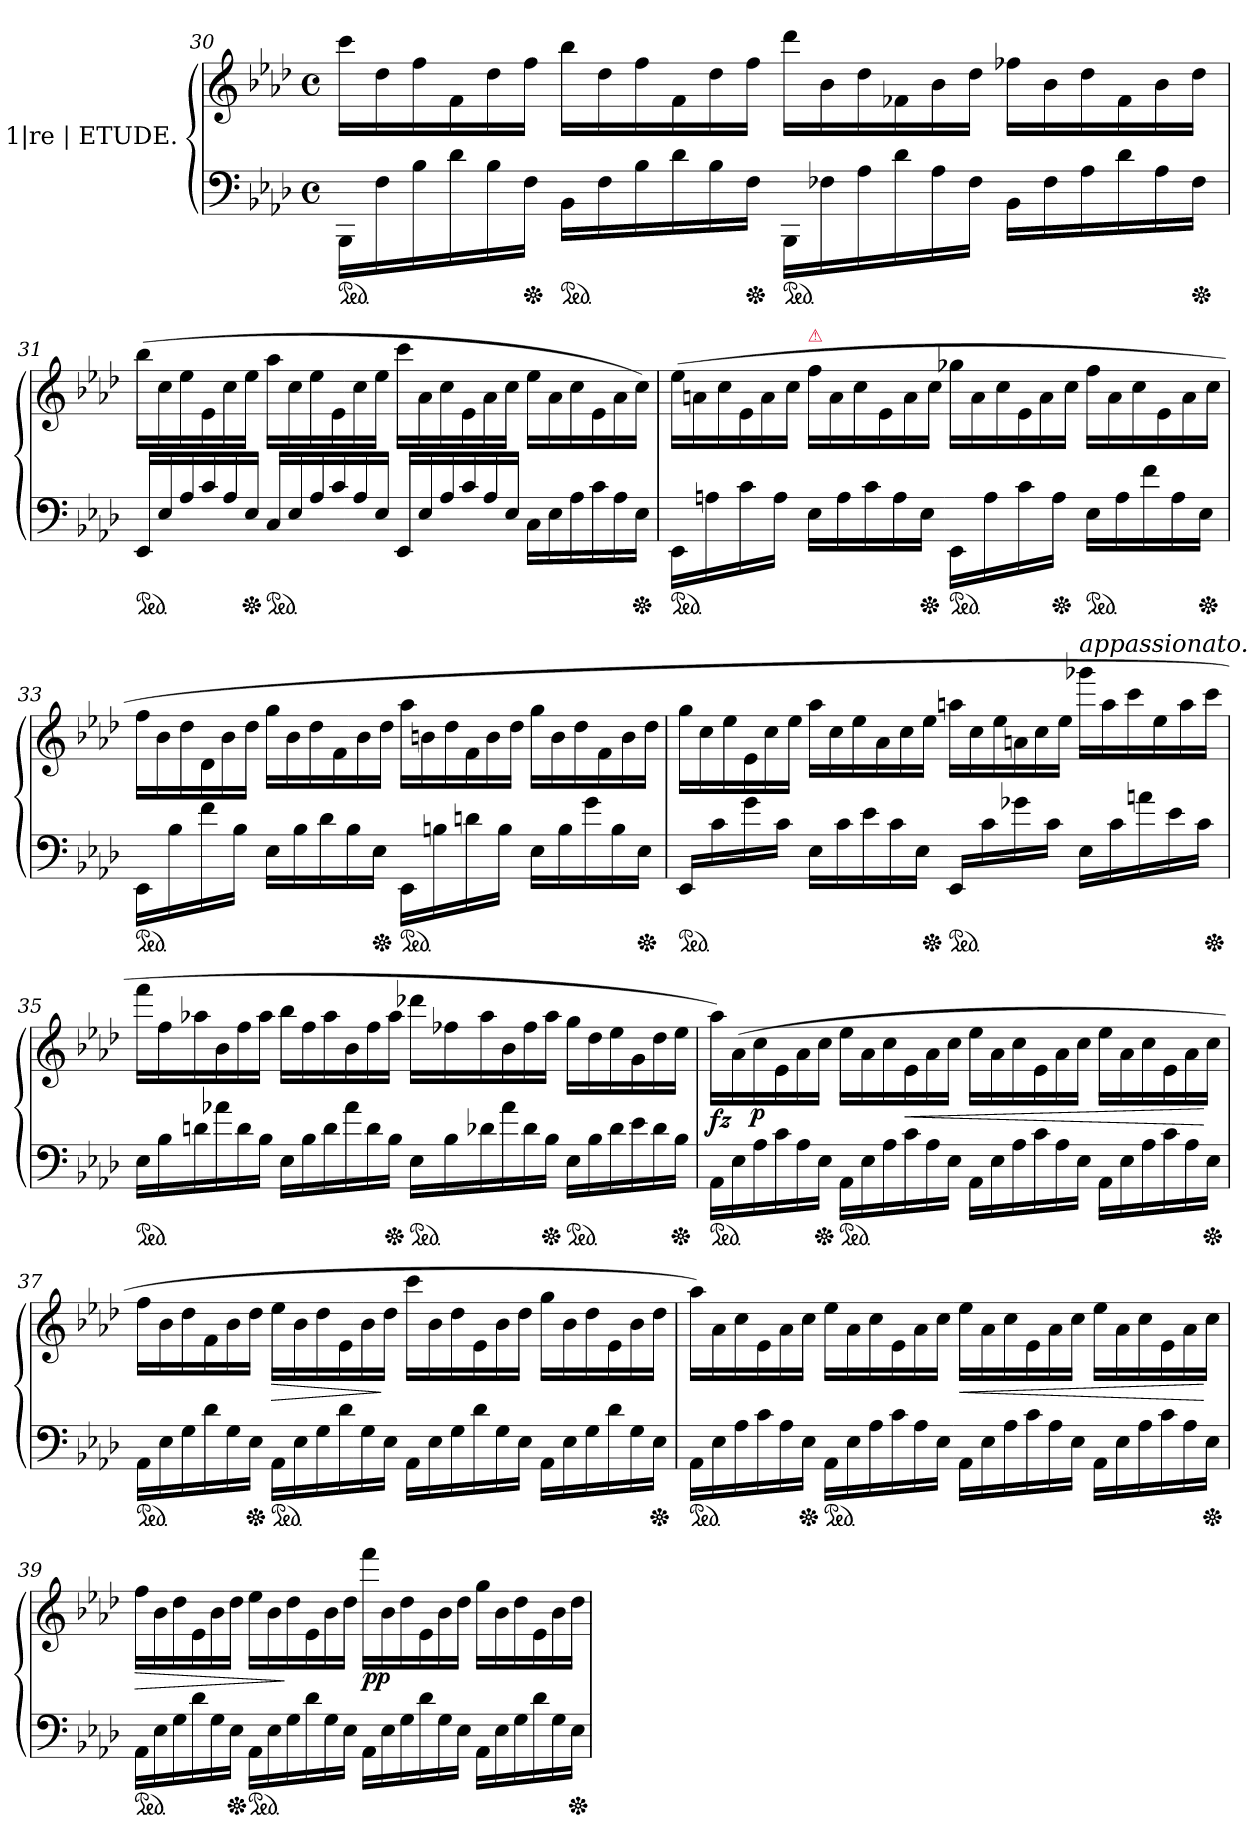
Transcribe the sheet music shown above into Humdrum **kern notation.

**kern	**kern	**dynam
*part1	*part1	*part1
*staff2	*staff1	*staff1/2
*I"1|re | ETUDE.	*	*
*clefF4	*clefG2	*
*k[b-e-a-d-]	*k[b-e-a-d-]	*
*A-:	*A-:	*
*M4/4	*M4/4	*
*met(c)	*met(c)	*
*Xtuplet	*Xtuplet	*
=30	=30	=30
!LO:TX:a:color=crimson:t=⚠	!	!
*ped	*	*
24BBB-/LL	24ccc\LL	.
24F!\	24dd-!	.
24B-!\	24ff!	.
24d-!\	24f!	.
24B-!\	24dd-!	.
*Xped	*	*
24F!\JJ	24ff!JJ	.
*ped	*	*
24BB-!\LL	24bb-\LL	.
24F!	24dd-!	.
24B-!	24ff!	.
24d-!	24f!	.
24B-!	24dd-!	.
*Xped	*	*
24F!JJ	24ff!JJ	.
!LO:TX:a:color=crimson:t=⚠	!	!
*ped	*	*
24BBB-/LL	24ddd-\LL	.
24F-X!\	24b-!	.
24A-!\	24dd-!	.
24d-!\	24f-X!	.
24A-!\	24b-!	.
24F-!\JJ	24dd-!JJ	.
24BB-!\LL	24ff-X\LL	.
24F-!	24b-!	.
24A-!	24dd-!	.
24d-!	24f-!	.
24A-!	24b-!	.
*Xped	*	*
24F-!JJ	24dd-!JJ	.
=31	=31	=31
*ped	*	*
24EE-/LL	(>24bb-\LL	.
24E-!\	24cc!	.
24A-!	24ee-!	.
24c!	24e-!	.
24A-!	24cc!	.
*Xped	*	*
24E-!JJ	24ee-!JJ	.
*ped	*	*
24C!/LL	24aa-\LL	.
24E-!\	24cc!	.
24A-!	24ee-!	.
24c!	24e-!	.
24A-!	24cc!	.
24E-!JJ	24ee-!JJ	.
24EE-/LL	24ccc\LL	.
24E-!\	24a-!	.
24A-!	24cc!	.
24c!	24e-!	.
24A-!	24a-!	.
24E-!JJ	24cc!JJ	.
24C!\LL	24ee-\LL	.
24E-!	24a-!	.
24A-!	24cc!	.
24c!	24e-!	.
24A-!	24a-!	.
*Xped	*	*
24E-!JJ	24cc!JJ)	.
=32	=32	=32
!LO:TX:a:color=crimson:t=⚠	!	!
*ped	*	*
16EE-/LL	(>24ee-\LL	.
.	24an!	.
16An!\	.	.
.	24cc!	.
16c!\	24e-!	.
.	24a!	.
16A!\JJ	.	.
.	24cc!JJ	.
!	!LO:TX:a:i:color=crimson:t=⚠	!
20E-!\LL	24ff\LL	.
.	24a!	.
20A!	.	.
.	24cc!	.
20c!	.	.
.	24e-!	.
20A!	.	.
.	24a!	.
*Xped	*	*
20E-!JJ	.	.
.	24cc!JJ	.
!LO:TX:a:color=crimson:t=⚠	!	!
*ped	*	*
16EE-/LL	24gg-X\LL	.
.	24a!	.
16A!\	.	.
.	24cc!	.
16c!\	24e-!	.
.	24a!	.
*Xped	*	*
16A!\JJ	.	.
.	24cc!JJ	.
*ped	*	*
20E-!\LL	24ff\LL	.
.	24a!	.
20A!	.	.
.	24cc!	.
20f!	.	.
.	24e-!	.
20A!	.	.
.	24a!	.
*Xped	*	*
20E-!JJ	.	.
.	24cc!JJ	.
=33	=33	=33
!LO:TX:a:color=crimson:t=⚠	!	!
*ped	*	*
16EE-/LL	24ff\LL	.
.	24b-!	.
16B-!\	.	.
.	24dd-!	.
16f!\	24d-!	.
.	24b-!	.
16B-!\JJ	.	.
.	24dd-!JJ	.
20E-!\LL	24gg\LL	.
.	24b-!	.
20B-!	.	.
.	24dd-!	.
20d-!	.	.
.	24f!	.
20B-!	.	.
.	24b-!	.
*Xped	*	*
20E-!JJ	.	.
.	24dd-!JJ	.
!LO:TX:a:color=crimson:t=⚠	!	!
*ped	*	*
16EE-/LL	24aa-\LL	.
.	24bn!	.
16Bn!\	.	.
.	24dd-!	.
16dn!\	24f!	.
.	24b!	.
16B!\JJ	.	.
.	24dd-!JJ	.
20E-!\LL	24gg\LL	.
.	24b!	.
20B!	.	.
.	24dd-!	.
20g!	.	.
.	24f!	.
20B!	.	.
.	24b!	.
*Xped	*	*
20E-!JJ	.	.
.	24dd-!JJ	.
=34	=34	=34
!LO:TX:a:color=crimson:t=⚠	!	!
*ped	*	*
16EE-/LL	24gg\LL	.
.	24cc!	.
16c!\	.	.
.	24ee-!	.
16g!\	24e-!	.
.	24cc!	.
16c!\JJ	.	.
.	24ee-!JJ	.
20E-!\LL	24aa-\LL	.
.	24cc!	.
20c!	.	.
.	24ee-!	.
20e-!	.	.
.	24a-!	.
20c!	.	.
.	24cc!	.
20E-!JJ	.	.
*Xped	*	*
.	24ee-!JJ	.
!LO:TX:a:color=crimson:t=⚠	!	!
*ped	*	*
16EE-/LL	24aan\LL	.
.	24cc!	.
16c!\	.	.
.	24ee-!	.
16g-X!\	24an!	.
.	24cc!	.
16c!\JJ	.	.
.	24ee-!JJ	.
!	!LO:TX:a:i:t=appassionato.	!
20E-!\LL	24ggg-X\LL	.
.	24aa!	.
20c!	.	.
.	24ccc!	.
20an!	.	.
.	24ee-!	.
20e-!	.	.
.	24aa!	.
20c!JJ	.	.
*Xped	*	*
.	24ccc!JJ	.
=35	=35	=35
*ped	*	*
24E-\LL	24fff\LL	.
24B-!	24ff!	.
24dn!	24aa-X!	.
24a-X!	24b-!	.
24d!	24ff!	.
24B-!JJ	24aa-!JJ	.
24E-\LL	24bb-\LL	.
24B-!	24ff!	.
24d!	24aa-!	.
24a-!	24b-!	.
24d!	24ff!	.
*Xped	*	*
24B-!JJ	24aa-!JJ	.
*ped	*	*
24E-\LL	24ddd-X\LL	.
24B-!	24ff-X!	.
24d-X!	24aa-!	.
24a-!	24b-!	.
24d-!	24ff-!	.
*Xped	*	*
24B-!JJ	24aa-!JJ	.
*ped	*	*
24E-\LL	24gg\LL	.
24B-!	24dd-!	.
24d-!	24ee-!	.
24e-!	24g!	.
24d-!	24dd-!	.
*Xped	*	*
24B-!JJ	24ee-!JJ	.
=36	=36	=36
*ped	*	*
24AA-\LL	24aa-\LL)	fz
24E-!	(>24a-!	.
24A-!	24cc!	p
24c!	24e-!	.
24A-!	24a-!	.
*Xped	*	*
24E-!JJ	24cc!JJ	.
*ped	*	*
24AA-!\LL	24ee-\LL	.
24E-!	24a-!	.
24A-!	24cc!	.
24c!	24e-!	<
24A-!	24a-!	.
24E-!JJ	24cc!JJ	.
24AA-!\LL	24ee-\LL	.
24E-!	24a-!	.
24A-!	24cc!	.
24c!	24e-!	.
24A-!	24a-!	.
24E-!JJ	24cc!JJ	.
24AA-!\LL	24ee-\LL	.
24E-!	24a-!	.
24A-!	24cc!	.
24c!	24e-!	.
24A-!	24a-!	.
*Xped	*	*
24E-!JJ	24cc!JJ	[
=37	=37	=37
*ped	*	*
24AA-!\LL	24ff\LL	.
24E-!	24b-!	.
24G!	24dd-!	.
24d-!	24f!	.
24G!	24b-!	.
*Xped	*	*
24E-!JJ	24dd-!JJ	.
*ped	*	*
24AA-!\LL	24ee-\LL	>
24E-!	24b-!	.
24G!	24dd-!	.
24d-!	24e-!	.
24G!	24b-!	.
24E-!JJ	24dd-!JJ	]
24AA-!\LL	24ccc\LL	.
24E-!	24b-!	.
24G!	24dd-!	.
24d-!	24e-!	.
24G!	24b-!	.
24E-!JJ	24dd-!JJ	.
24AA-!\LL	24gg\LL	.
24E-!	24b-!	.
24G!	24dd-!	.
24d-!	24e-!	.
24G!	24b-!	.
*Xped	*	*
24E-!JJ	24dd-!JJ	.
=38	=38	=38
*ped	*	*
24AA-!\LL	24aa-\LL)	.
24E-!	24a-!	.
24A-!	24cc!	.
24c!	24e-!	.
24A-!	24a-!	.
*Xped	*	*
24E-!JJ	24cc!JJ	.
*ped	*	*
24AA-!\LL	24ee-\LL	.
24E-!	24a-!	.
24A-!	24cc!	.
24c!	24e-!	.
24A-!	24a-!	.
24E-!JJ	24cc!JJ	.
24AA-!\LL	24ee-\LL	<
24E-!	24a-!	.
24A-!	24cc!	.
24c!	24e-!	.
24A-!	24a-!	.
24E-!JJ	24cc!JJ	.
24AA-!\LL	24ee-\LL	.
24E-!	24a-!	.
24A-!	24cc!	.
24c!	24e-!	.
24A-!	24a-!	.
*Xped	*	*
24E-!JJ	24cc!JJ	[
=39	=39	=39
*ped	*	*
24AA-!\LL	24ff\LL	>
24E-!	24b-!	.
24G!	24dd-!	.
24d-!	24e-!	.
24G!	24b-!	.
*Xped	*	*
24E-!JJ	24dd-!JJ	.
*ped	*	*
24AA-!\LL	24ee-\LL	.
24E-!	24b-!	.
24G!	24dd-!	]
24d-!	24e-!	.
24G!	24b-!	.
24E-!JJ	24dd-!JJ	.
24AA-!\LL	24fff\LL	pp
24E-!	24b-!	.
24G!	24dd-!	.
24d-!	24e-!	.
24G!	24b-!	.
24E-!JJ	24dd-!JJ	.
24AA-!\LL	24gg\LL	.
24E-!	24b-!	.
24G!	24dd-!	.
24d-!	24e-!	.
24G!	24b-!	.
*Xped	*	*
24E-!JJ	24dd-!JJ	.
=	=	=
*-	*-	*-
